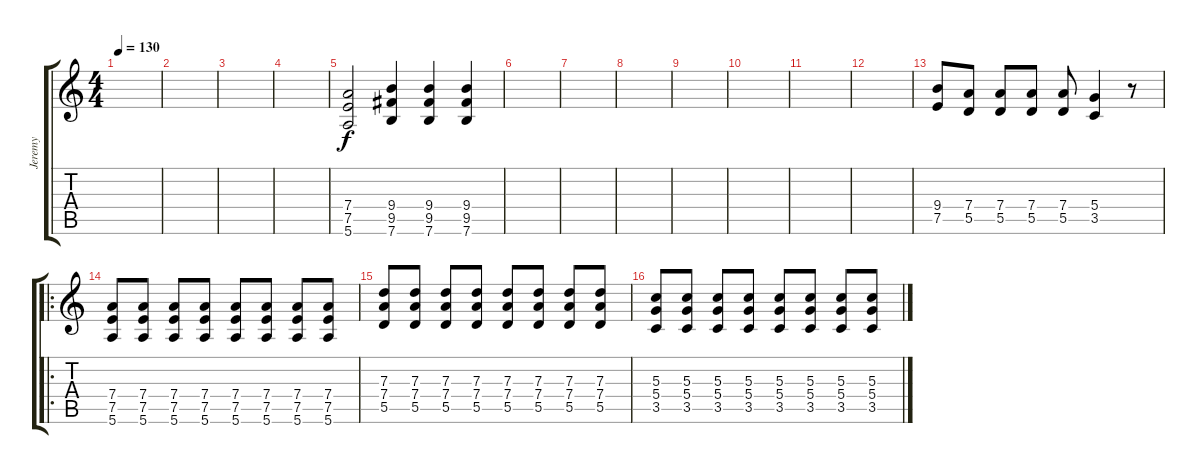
\track ("Jeremy" "Jeremy") {instrument distortionguitar}
\staff {score tabs}
\tuning (E4 B3 G3 D3 A2 E2) {hide}
\ts (4 4)
\tempo 130
\clef g2
\ks c
|
|
|
|
(7.4 7.5 5.6).2 (9.4 9.5 7.6).4 (9.4 9.5 7.6).4 (9.4 9.5 7.6).4 |
|
|
|
|
|
|
|
(9.4 7.5).8 (7.4 5.5).8 (7.4 5.5).8 (7.4 5.5).8 (7.4 5.5).8 (5.4 3.5).4 r.8 |
\ro
(7.4 7.5 5.6).8 (7.4 7.5 5.6).8 (7.4 7.5 5.6).8 (7.4 7.5 5.6).8 (7.4 7.5 5.6).8 (7.4 7.5 5.6).8 (7.4 7.5 5.6).8 (7.4 7.5 5.6).8 |
(7.3 7.4 5.5).8 (7.3 7.4 5.5).8 (7.3 7.4 5.5).8 (7.3 7.4 5.5).8 (7.3 7.4 5.5).8 (7.3 7.4 5.5).8 (7.3 7.4 5.5).8 (7.3 7.4 5.5).8 |
(5.3 5.4 3.5).8 (5.3 5.4 3.5).8 (5.3 5.4 3.5).8 (5.3 5.4 3.5).8 (5.3 5.4 3.5).8 (5.3 5.4 3.5).8 (5.3 5.4 3.5).8 (5.3 5.4 3.5).8
